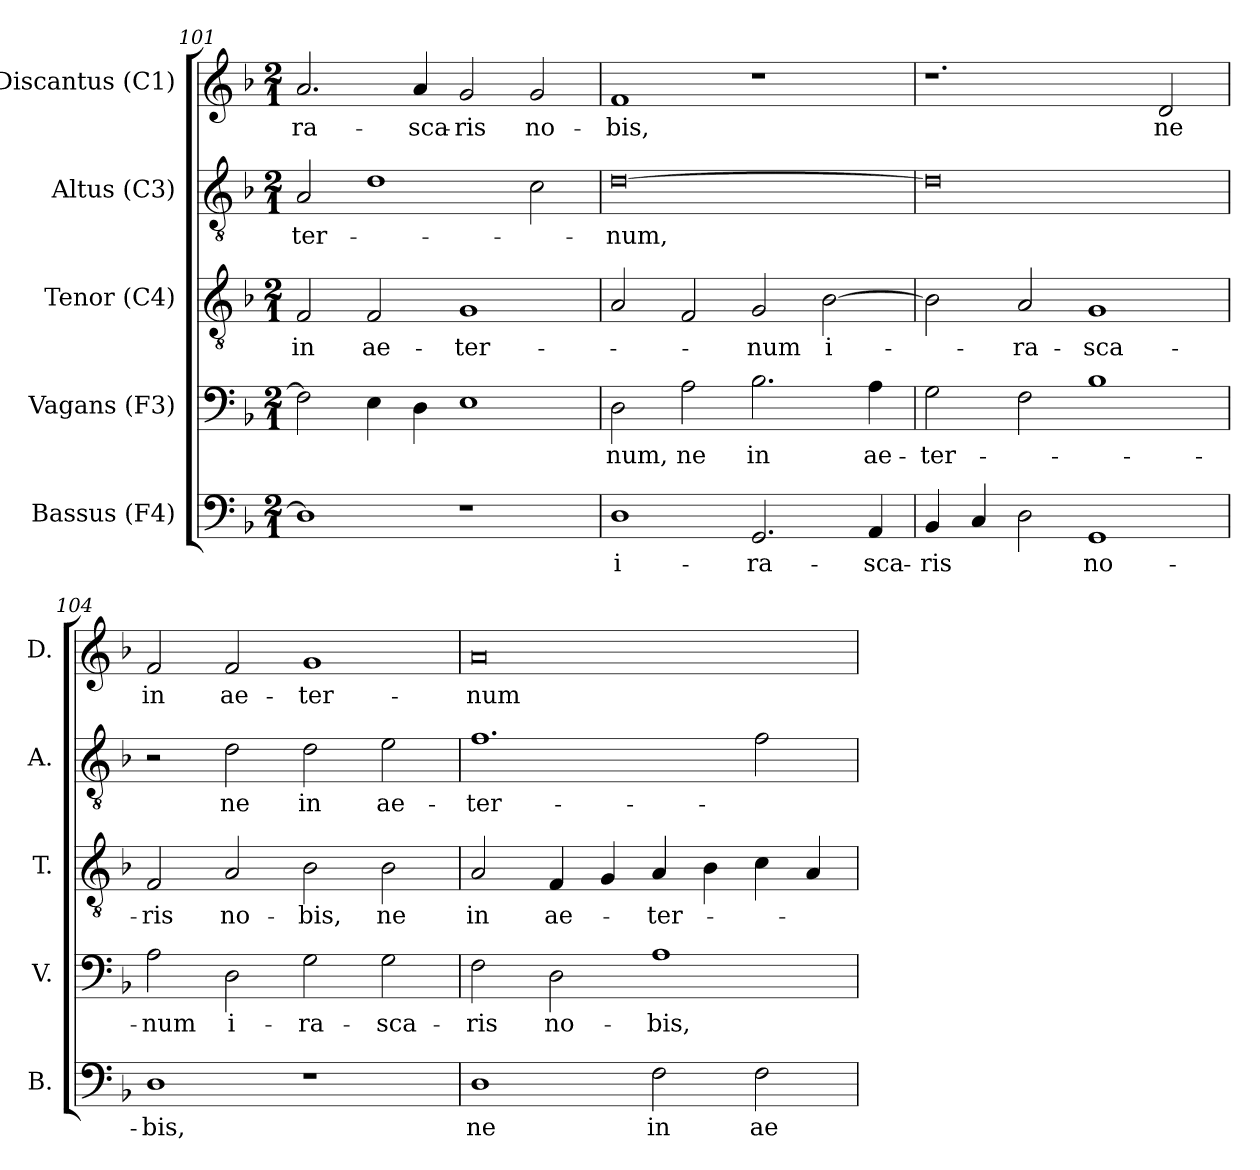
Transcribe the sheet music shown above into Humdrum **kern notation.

**kern	**text	**kern	**text	**kern	**text	**kern	**text	**kern	**text
*part5	*part5	*part4	*part4	*part3	*part3	*part2	*part2	*part1	*part1
*staff5	*staff5	*staff4	*staff4	*staff3	*staff3	*staff2	*staff2	*staff1	*staff1
*I"Bassus (F4)	*	*I"Vagans (F3)	*	*I"Tenor (C4)	*	*I"Altus (C3)	*	*I"Discantus (C1)	*
*I'B.	*	*I'V.	*	*I'T.	*	*I'A.	*	*I'D.	*
*clefF4	*	*clefF4	*	*clefGv2	*	*clefGv2	*	*clefG2	*
*	*	*ITrd7c12	*	*ITrd7c12	*	*ITrd7c12	*	*	*
*k[b-]	*	*k[b-]	*	*k[b-]	*	*k[b-]	*	*k[b-]	*
*F:	*	*F:	*	*F:	*	*F:	*	*F:	*
*M2/1	*	*M2/1	*	*M2/1	*	*M2/1	*	*M2/1	*
=101	=101	=101	=101	=101	=101	=101	=101	=101	=101
!	!	!	!	!	!LO:LY:b:color=#000000	!	!	!	!
!	!	!	!	!	!	!	!LO:LY:b:color=#000000	!	!
!	!	!	!	!	!	!	!	!	!LO:LY:b:color=#000000
1Di]	.	2FFi\]	.	2FFi/	in	2AAi/	-ter-	2.ai/	-ra-
!	!	!	!	!	!LO:LY:b:color=#000000	!	!	!	!
.	.	4EEi\	.	2FFi/	ae-	1Di	.	.	.
!	!	!	!	!	!	!	!	!	!LO:LY:b:color=#000000
.	.	4DDi\	.	.	.	.	.	4ai/	-sca-
!	!	!	!	!	!LO:LY:b:color=#000000	!	!	!	!
!	!	!	!	!	!	!	!	!	!LO:LY:b:color=#000000
1r	.	1EEi	.	1GGi	-ter-	.	.	2gi/	-ris
!	!	!	!	!	!	!	!	!	!LO:LY:b:color=#000000
.	.	.	.	.	.	2Ci\	.	2gi/	no-
=102	=102	=102	=102	=102	=102	=102	=102	=102	=102
!	!LO:LY:b:color=#000000	!	!	!	!	!	!	!	!
!	!	!	!LO:LY:b:color=#000000	!	!	!	!	!	!
!	!	!	!	!	!	!	!LO:LY:b:color=#000000	!	!
!	!	!	!	!	!	!	!	!	!LO:LY:b:color=#000000
1Di	i-	2DDi\	-num,	2AAi/	.	[0Di	-num,	1fi	-bis,
!	!	!	!LO:LY:b:color=#000000	!	!	!	!	!	!
.	.	2AAi\	ne	2FFi/	.	.	.	.	.
!	!LO:LY:b:color=#000000	!	!	!	!	!	!	!	!
!	!	!	!LO:LY:b:color=#000000	!	!	!	!	!	!
!	!	!	!	!	!LO:LY:b:color=#000000	!	!	!	!
2.GGi/	-ra-	2.BB-i\	in	2GGi/	-num	.	.	1r	.
!	!	!	!	!	!LO:LY:b:color=#000000	!	!	!	!
.	.	.	.	[2BB-i\	i-	.	.	.	.
!	!LO:LY:b:color=#000000	!	!	!	!	!	!	!	!
!	!	!	!LO:LY:b:color=#000000	!	!	!	!	!	!
4AAi/	-sca-	4AAi\	ae-	.	.	.	.	.	.
!!LO:LB:g=z
=103	=103	=103	=103	=103	=103	=103	=103	=103	=103
!	!LO:LY:b:color=#000000	!	!	!	!	!	!	!	!
!	!	!	!LO:LY:b:color=#000000	!	!	!	!	!	!
4BB-i/	-ris	2GGi\	-ter-	2BB-i\]	.	0Di]	.	1.r	.
4Ci/	.	.	.	.	.	.	.	.	.
!	!	!	!	!	!LO:LY:b:color=#000000	!	!	!	!
2Di\	.	2FFi\	.	2AAi/	-ra-	.	.	.	.
!	!LO:LY:b:color=#000000	!	!	!	!	!	!	!	!
!	!	!	!	!	!LO:LY:b:color=#000000	!	!	!	!
1GGi	no-	1BB-i	.	1GGi	-sca-	.	.	.	.
!	!	!	!	!	!	!	!	!	!LO:LY:b:color=#000000
.	.	.	.	.	.	.	.	2di/	ne
=104	=104	=104	=104	=104	=104	=104	=104	=104	=104
!	!LO:LY:b:color=#000000	!	!	!	!	!	!	!	!
!	!	!	!LO:LY:b:color=#000000	!	!	!	!	!	!
!	!	!	!	!	!LO:LY:b:color=#000000	!	!	!	!
!	!	!	!	!	!	!	!	!	!LO:LY:b:color=#000000
1Di	-bis,	2AAi\	-num	2FFi/	-ris	2r	.	2fi/	in
!	!	!	!LO:LY:b:color=#000000	!	!	!	!	!	!
!	!	!	!	!	!LO:LY:b:color=#000000	!	!	!	!
!	!	!	!	!	!	!	!LO:LY:b:color=#000000	!	!
!	!	!	!	!	!	!	!	!	!LO:LY:b:color=#000000
.	.	2DDi\	i-	2AAi/	no-	2Di\	ne	2fi/	ae-
!	!	!	!LO:LY:b:color=#000000	!	!	!	!	!	!
!	!	!	!	!	!LO:LY:b:color=#000000	!	!	!	!
!	!	!	!	!	!	!	!LO:LY:b:color=#000000	!	!
!	!	!	!	!	!	!	!	!	!LO:LY:b:color=#000000
1r	.	2GGi\	-ra-	2BB-i\	-bis,	2Di\	in	1gi	-ter-
!	!	!	!LO:LY:b:color=#000000	!	!	!	!	!	!
!	!	!	!	!	!LO:LY:b:color=#000000	!	!	!	!
!	!	!	!	!	!	!	!LO:LY:b:color=#000000	!	!
.	.	2GGi\	-sca-	2BB-i\	ne	2Ei\	ae-	.	.
=105	=105	=105	=105	=105	=105	=105	=105	=105	=105
!	!LO:LY:b:color=#000000	!	!	!	!	!	!	!	!
!	!	!	!LO:LY:b:color=#000000	!	!	!	!	!	!
!	!	!	!	!	!LO:LY:b:color=#000000	!	!	!	!
!	!	!	!	!	!	!	!LO:LY:b:color=#000000	!	!
!	!	!	!	!	!	!	!	!	!LO:LY:b:color=#000000
1Di	ne	2FFi\	-ris	2AAi/	in	1.Fi	-ter-	0ai	-num
!	!	!	!LO:LY:b:color=#000000	!	!	!	!	!	!
!	!	!	!	!	!LO:LY:b:color=#000000	!	!	!	!
.	.	2DDi\	no-	4FFi/	ae-	.	.	.	.
.	.	.	.	4GGi/	.	.	.	.	.
!	!LO:LY:b:color=#000000	!	!	!	!	!	!	!	!
!	!	!	!LO:LY:b:color=#000000	!	!	!	!	!	!
!	!	!	!	!	!LO:LY:b:color=#000000	!	!	!	!
2Fi\	in	1AAi	-bis,	4AAi/	-ter-	.	.	.	.
.	.	.	.	4BB-i\	.	.	.	.	.
!	!LO:LY:b:color=#000000	!	!	!	!	!	!	!	!
2Fi\	ae-	.	.	4Ci\	.	2Fi\	.	.	.
.	.	.	.	4AAi/	.	.	.	.	.
=	=	=	=	=	=	=	=	=	=
*-	*-	*-	*-	*-	*-	*-	*-	*-	*-
